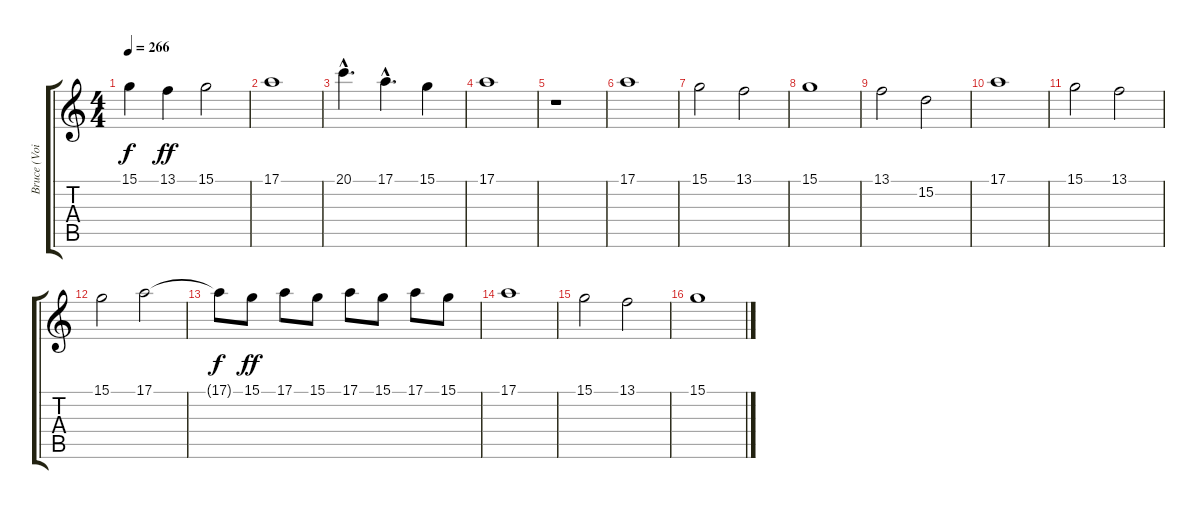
\track ("Bruce (Voice)" "Bruce (Voi") {instrument choiraahs}
\staff {score tabs}
\tuning (E4 B3 G3 D3 A2 E2) {hide}
\ts (4 4)
\tempo 266
\clef g2
\ks c
15.1{t}.4{dy f} 13.1.4{dy ff} 15.1.2 |
17.1.1 |
20.1{hac}.4{d} 17.1{hac}.4{d} 15.1.4 |
17.1.1 |
r.1 |
17.1.1 |
15.1.2 13.1.2 |
15.1.1 |
13.1.2 15.2.2 |
17.1.1 |
15.1.2 13.1.2 |
15.1.2 17.1.2 |
17.1{t}.8{dy f} 15.1.8{dy ff} 17.1.8 15.1.8 17.1.8 15.1.8 17.1.8 15.1.8 |
17.1.1 |
15.1.2 13.1.2 |
15.1.1
